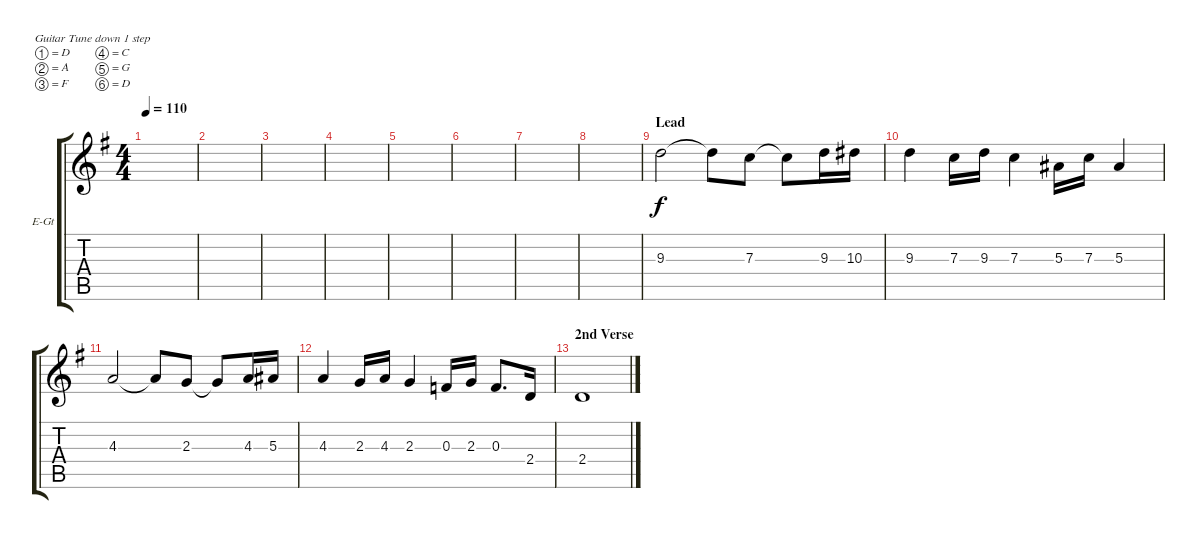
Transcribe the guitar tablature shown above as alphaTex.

\defaultSystemsLayout 4
\bracketExtendMode groupsimilarinstruments
\firstSystemTrackNameOrientation horizontal
\otherSystemsTrackNameOrientation horizontal
\track ("Lead" "E-Gt") {instrument distortionguitar}
\staff {score tabs}
\tuning (D4 A3 F3 C3 G2 D2)
\ts (4 4)
\tempo 110
\clef g2
\scale
0.333333
\ks eminor
|
\scale
0.333333 |
\scale
0.333333 |
\scale
0.333333 |
\scale
0.333333 |
|
|
|
\section ("" "Lead")
9.3.2 9.3{t}.8 7.3.8 7.3{t}.8 9.3.16 10.3.16 |
9.3.4 7.3.16 9.3.16 7.3.4 5.3.16 7.3.16 5.3.4 |
4.3.2 4.3{t}.8 2.3.8 2.3{t}.8 4.3.16 5.3.16 |
4.3.4 2.3.16 4.3.16 2.3.4 0.3.16 2.3.16 0.3.8{d} 2.4.16 |
\section ("" "2nd Verse")
2.4.1
